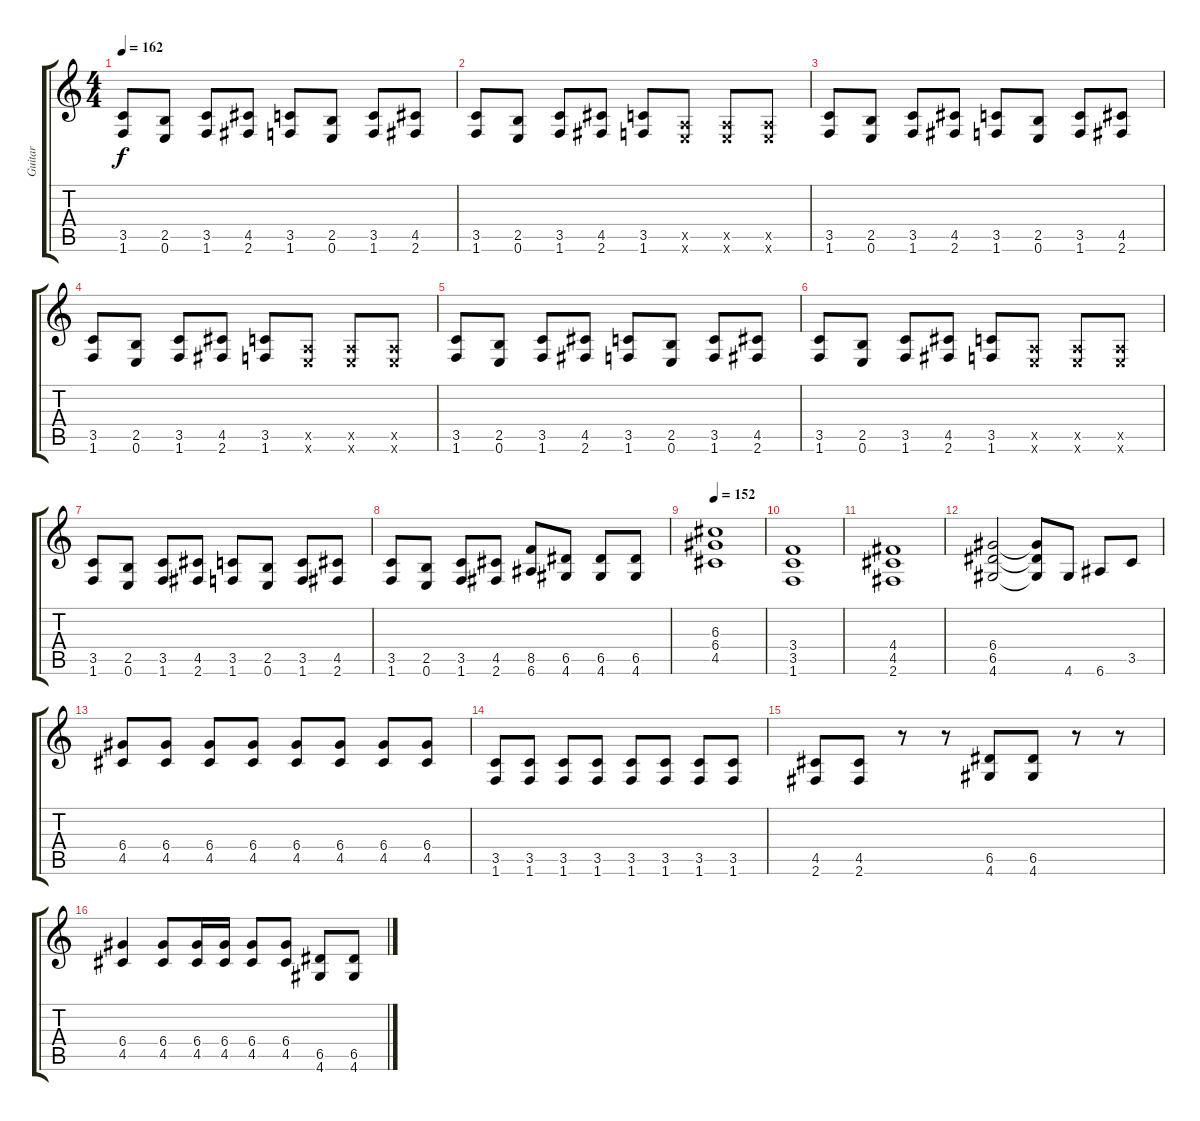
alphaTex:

\track ("Guitar" "Guitar") {instrument overdrivenguitar}
\staff {score tabs}
\tuning (E4 B3 G3 D3 A2 E2) {hide}
\ts (4 4)
\tempo 162
\clef g2
\ks c
(3.5 1.6).8{dy f} (2.5 0.6).8 (3.5 1.6).8 (4.5 2.6).8 (3.5 1.6).8 (2.5 0.6).8 (3.5 1.6).8 (4.5 2.6).8 |
(3.5 1.6).8 (2.5 0.6).8 (3.5 1.6).8 (4.5 2.6).8 (3.5 1.6).8 (0.5{x} 0.6{x}).8 (0.5{x} 0.6{x}).8 (0.5{x} 0.6{x}).8 |
(3.5 1.6).8 (2.5 0.6).8 (3.5 1.6).8 (4.5 2.6).8 (3.5 1.6).8 (2.5 0.6).8 (3.5 1.6).8 (4.5 2.6).8 |
(3.5 1.6).8 (2.5 0.6).8 (3.5 1.6).8 (4.5 2.6).8 (3.5 1.6).8 (0.5{x} 0.6{x}).8 (0.5{x} 0.6{x}).8 (0.5{x} 0.6{x}).8 |
(3.5 1.6).8 (2.5 0.6).8 (3.5 1.6).8 (4.5 2.6).8 (3.5 1.6).8 (2.5 0.6).8 (3.5 1.6).8 (4.5 2.6).8 |
(3.5 1.6).8 (2.5 0.6).8 (3.5 1.6).8 (4.5 2.6).8 (3.5 1.6).8 (0.5{x} 0.6{x}).8 (0.5{x} 0.6{x}).8 (0.5{x} 0.6{x}).8 |
(3.5 1.6).8 (2.5 0.6).8 (3.5 1.6).8 (4.5 2.6).8 (3.5 1.6).8 (2.5 0.6).8 (3.5 1.6).8 (4.5 2.6).8 |
(3.5 1.6).8 (2.5 0.6).8 (3.5 1.6).8 (4.5 2.6).8 (8.5 6.6).8 (6.5 4.6).8 (6.5 4.6).8 (6.5 4.6).8 |
\tempo 152
(6.3 6.4 4.5).1 |
(3.4 3.5 1.6).1 |
(4.4 4.5 2.6).1 |
(6.4 6.5 4.6).2 (6.4{t} 6.5{t} 4.6{t}).8 4.6.8 6.6.8 3.5.8 |
(6.4 4.5).8 (6.4 4.5).8 (6.4 4.5).8 (6.4 4.5).8 (6.4 4.5).8 (6.4 4.5).8 (6.4 4.5).8 (6.4 4.5).8 |
(3.5 1.6).8 (3.5 1.6).8 (3.5 1.6).8 (3.5 1.6).8 (3.5 1.6).8 (3.5 1.6).8 (3.5 1.6).8 (3.5 1.6).8 |
(4.5 2.6).8 (4.5 2.6).8 r.8 r.8 (6.5 4.6).8 (6.5 4.6).8 r.8 r.8 |
(6.4 4.5).4 (6.4 4.5).8 (6.4 4.5).16 (6.4 4.5).16 (6.4 4.5).8 (6.4 4.5).8 (6.5 4.6).8 (6.5 4.6).8
